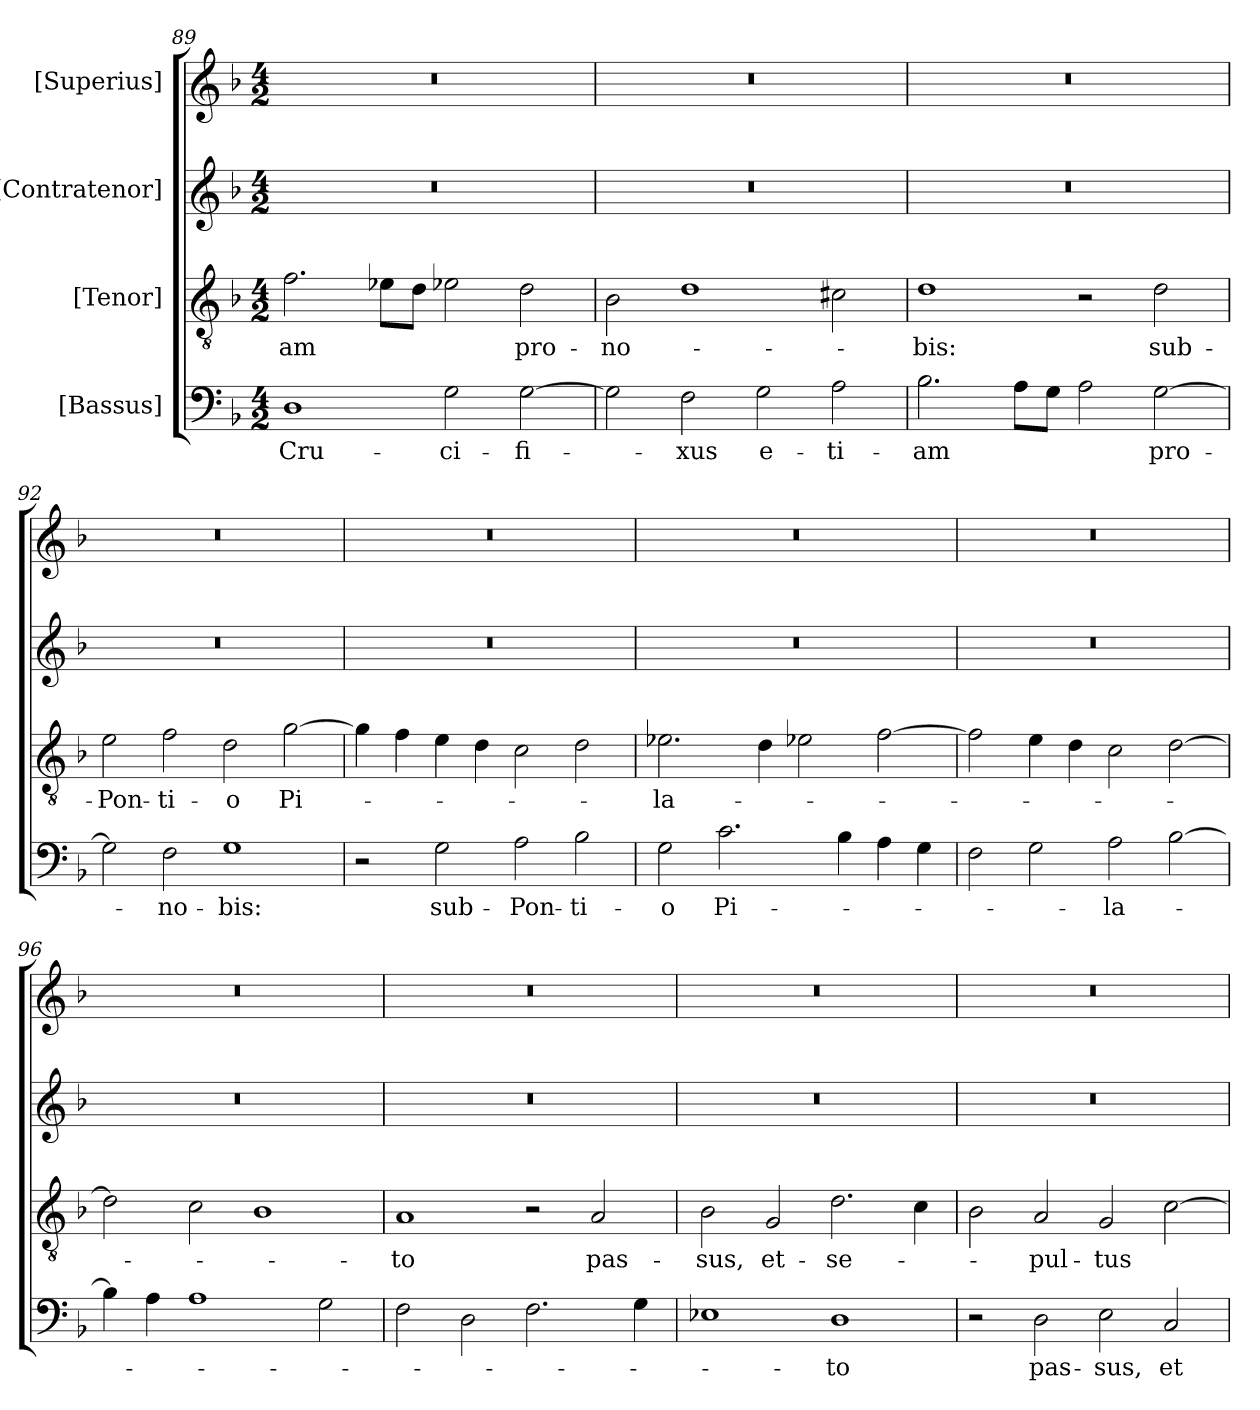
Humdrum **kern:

**kern	**text	**kern	**text	**kern	**kern
*part4	*part4	*part3	*part3	*part2	*part1
*staff4	*staff4	*staff3	*staff3	*staff2	*staff1
*I"[Bassus]	*	*I"[Tenor]	*	*I"[Contratenor]	*I"[Superius]
*clefF4	*	*clefGv2	*	*clefG2	*clefG2
*k[b-]	*	*k[b-]	*	*k[b-]	*k[b-]
*M4/2	*	*M4/2	*	*M4/2	*M4/2
=89	=89	=89	=89	=89	=89
1D\	Cru-	2.f\	-am	0r	0r
.	.	8e-X\L	.	.	.
.	.	8d\J	.	.	.
2G\	-ci-	2e-X\	.	.	.
[2G\	-fi-	2d\	pro-	.	.
=90	=90	=90	=90	=90	=90
2G\]	.	2B-\	no-	0r	0r
2F\	-xus	1d\	.	.	.
2G\	e-	.	.	.	.
2A\	-ti-	2c#X\	.	.	.
=91	=91	=91	=91	=91	=91
2.B-\	-am	1d\	-bis:	0r	0r
8A\L	.	.	.	.	.
8G\J	.	.	.	.	.
2A\	.	2r	.	.	.
[2G\	pro-	2d\	sub-	.	.
=92	=92	=92	=92	=92	=92
2G\]	.	2e\	Pon-	0r	0r
2F\	no-	2f\	-ti-	.	.
1G\	-bis:	2d\	-o	.	.
.	.	[2g\	Pi-	.	.
=93	=93	=93	=93	=93	=93
2r	.	4g\]	.	0r	0r
.	.	4f\	.	.	.
2G\	sub-	4e\	.	.	.
.	.	4d\	.	.	.
2A\	Pon-	2c\	.	.	.
2B-\	-ti-	2d\	.	.	.
=94	=94	=94	=94	=94	=94
2G\	-o	2.e-X\	-la-	0r	0r
2.c\	Pi-	.	.	.	.
.	.	4d\	.	.	.
.	.	2e-X\	.	.	.
4B-\	.	.	.	.	.
4A\	.	[2f\	.	.	.
4G\	.	.	.	.	.
=95	=95	=95	=95	=95	=95
2F\	.	2f\]	.	0r	0r
2G\	.	4e\	.	.	.
.	.	4d\	.	.	.
2A\	-la-	2c\	.	.	.
[2B-\	.	[2d\	.	.	.
=96	=96	=96	=96	=96	=96
4B-\]	.	2d\]	.	0r	0r
4A\	.	.	.	.	.
1A\	.	2c\	.	.	.
.	.	1B-\	.	.	.
2G\	.	.	.	.	.
=97	=97	=97	=97	=97	=97
2F\	.	1A/	-to	0r	0r
2D\	.	.	.	.	.
2.F\	.	2r	.	.	.
.	.	2A/	pas-	.	.
4G\	.	.	.	.	.
=98	=98	=98	=98	=98	=98
1E-X\	.	2B-\	-sus,	0r	0r
.	.	2G/	et-	.	.
1D\	-to	2.d\	se-	.	.
.	.	4c\	.	.	.
=99	=99	=99	=99	=99	=99
2r	.	2B-\	.	0r	0r
2D\	pas-	2A/	-pul-	.	.
2E\	-sus,	2G/	-tus	.	.
2C/	et-	[2c\	.	.	.
=	=	=	=	=	=
*-	*-	*-	*-	*-	*-
